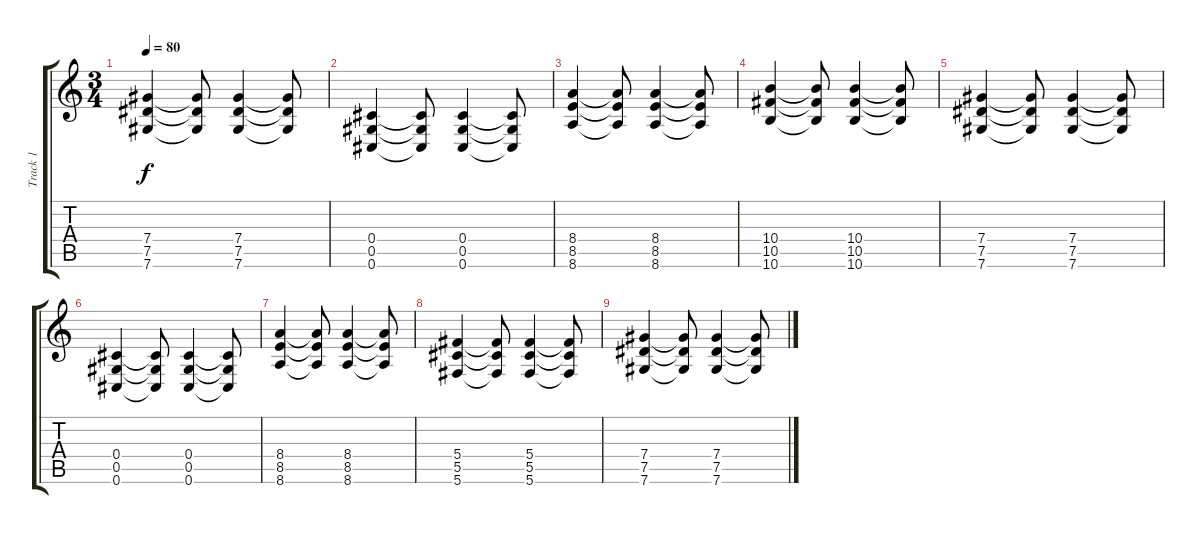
\track ("Track 1" "Track 1") {instrument distortionguitar}
\staff {score tabs}
\tuning (Eb4 Bb3 Gb3 Db3 Ab2 Db2) {hide}
\ts (3 4)
\tempo 80
\clef g2
\ks c
(7.4 7.5 7.6).4{dy f} (7.4{t} 7.5{t} 7.6{t}).8 (7.4 7.5 7.6).4 (7.4{t} 7.5{t} 7.6{t}).8 |
(0.4 0.5 0.6).4 (0.4{t} 0.5{t} 0.6{t}).8 (0.4 0.5 0.6).4 (0.4{t} 0.5{t} 0.6{t}).8 |
(8.4 8.5 8.6).4 (8.4{t} 8.5{t} 8.6{t}).8 (8.4 8.5 8.6).4 (8.4{t} 8.5{t} 8.6{t}).8 |
(10.4 10.5 10.6).4 (10.4{t} 10.5{t} 10.6{t}).8 (10.4 10.5 10.6).4 (10.4{t} 10.5{t} 10.6{t}).8 |
(7.4 7.5 7.6).4 (7.4{t} 7.5{t} 7.6{t}).8 (7.4 7.5 7.6).4 (7.4{t} 7.5{t} 7.6{t}).8 |
(0.4 0.5 0.6).4 (0.4{t} 0.5{t} 0.6{t}).8 (0.4 0.5 0.6).4 (0.4{t} 0.5{t} 0.6{t}).8 |
(8.4 8.5 8.6).4 (8.4{t} 8.5{t} 8.6{t}).8 (8.4 8.5 8.6).4 (8.4{t} 8.5{t} 8.6{t}).8 |
(5.4 5.5 5.6).4 (5.4{t} 5.5{t} 5.6{t}).8 (5.4 5.5 5.6).4 (5.4{t} 5.5{t} 5.6{t}).8 |
(7.4 7.5 7.6).4 (7.4{t} 7.5{t} 7.6{t}).8 (7.4 7.5 7.6).4 (7.4{t} 7.5{t} 7.6{t}).8
